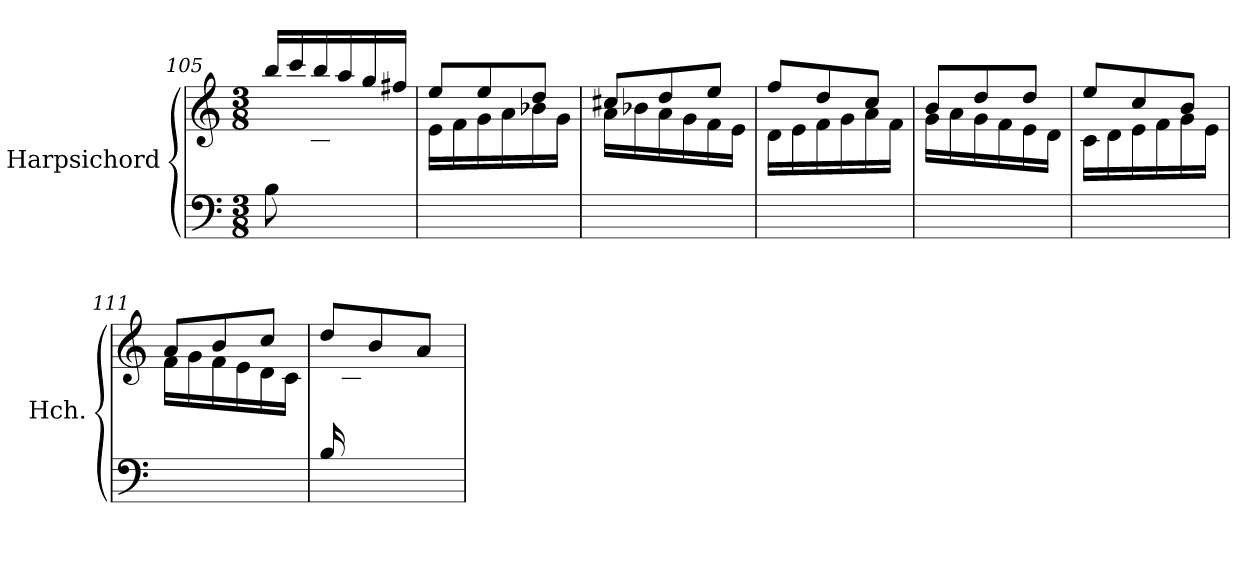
**kern	**kern
*part1	*part1
*staff2	*staff1
*I"Harpsichord	*
*I'Hch.	*
!!LO:LB:g=z
*clefF4	*clefG2
*k[]	*k[]
*M3/8	*M3/8
=105	=105
*	*^
8B\L	16bb/LL	8ryy
.	16ccc/	.
4ryy	16bb/	8c#X\
.	16aa/	.
.	16gg/	8d#X\J
.	16ff#X/JJ	.
=106	=106	=106
4.ryy	8ee/L	16e\LL
.	.	16f\
.	8ee/	16g\
.	.	16a\
.	8dd/J	16b-X\
.	.	16g\JJ
=107	=107	=107
4.ryy	8cc#X/L	16a\LL
.	.	16b-X\
.	8dd/	16a\
.	.	16g\
.	8ee/J	16f\
.	.	16e\JJ
=108	=108	=108
4.ryy	8ff/L	16d\LL
.	.	16e\
.	8dd/	16f\
.	.	16g\
.	8cc/J	16a\
.	.	16f\JJ
=109	=109	=109
4.ryy	8b/L	16g\LL
.	.	16a\
.	8dd/	16g\
.	.	16f\
.	8dd/J	16e\
.	.	16d\JJ
=110	=110	=110
4.ryy	8ee/L	16c\LL
.	.	16d\
.	8cc/	16e\
.	.	16f\
.	8b/J	16g\
.	.	16e\JJ
=111	=111	=111
4.ryy	8a/L	16f\LL
.	.	16g\
.	8b/	16f\
.	.	16e\
.	8cc/J	16d\
.	.	16c\JJ
!!LO:LB:g=z	!!
=112	=112	=112
*^	*	*
16B/LL	4.ryy	8dd/L	16ryy
4ryy	.	.	16c\
.	.	8b/	16d\
.	.	.	16e\
.	.	8a/J	16f\
16ryy	.	.	16d\JJ
*v	*v	*	*
*	*v	*v
=	=
*-	*-
